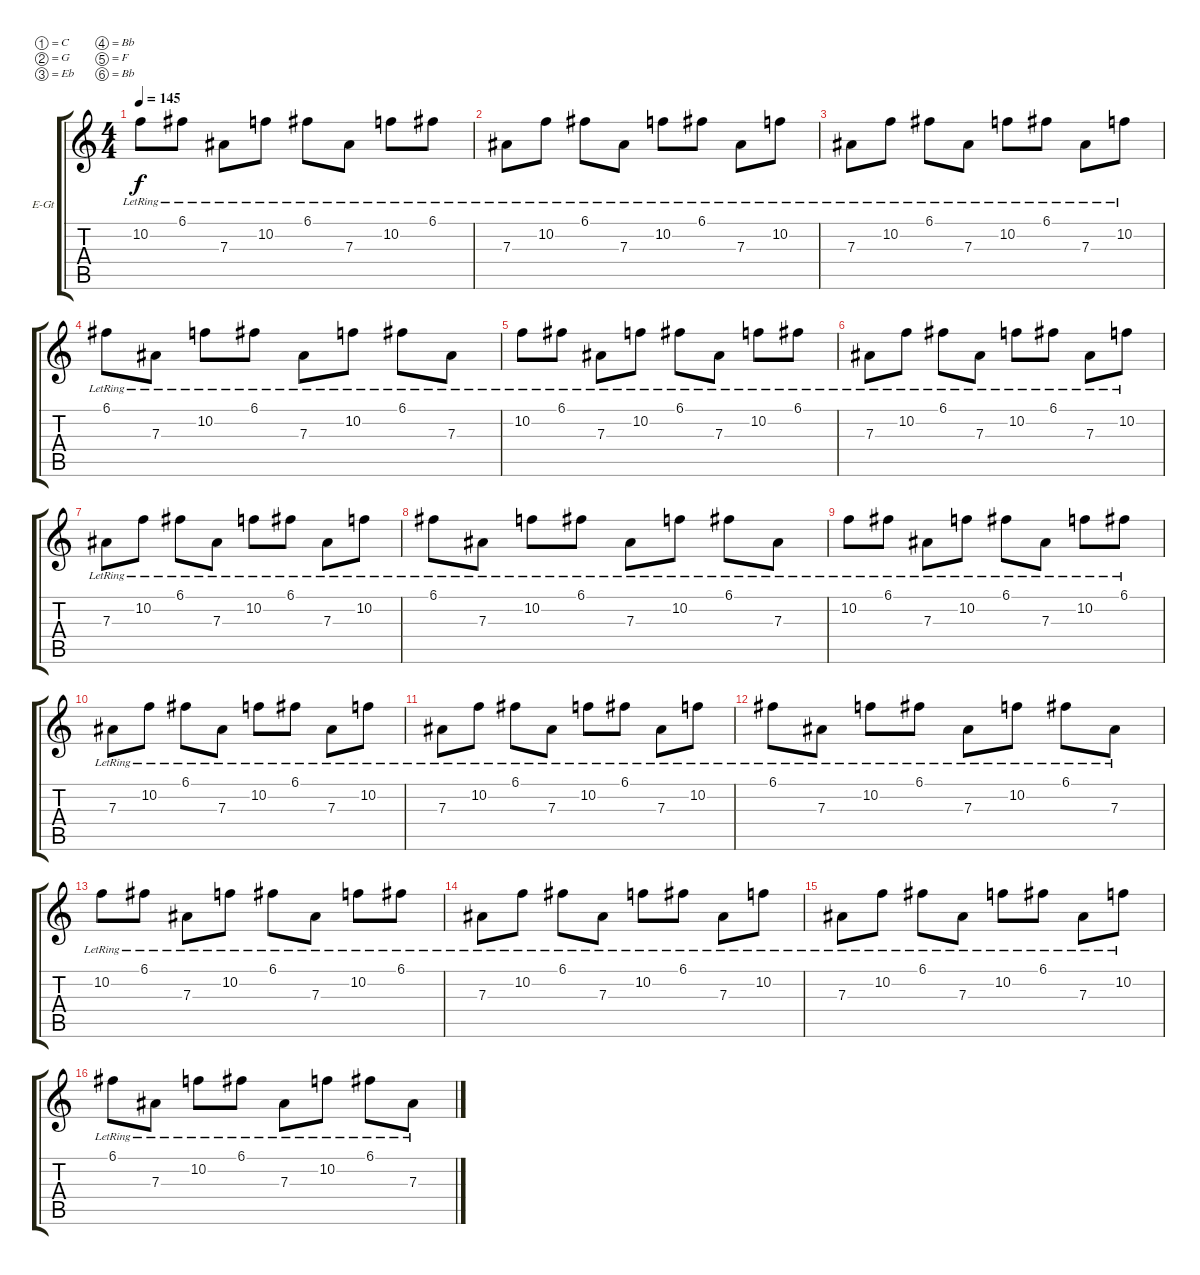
\bracketExtendMode groupsimilarinstruments
\firstSystemTrackNameOrientation horizontal
\otherSystemsTrackNameOrientation horizontal
\track ("Clean gtr" "E-Gt") {instrument electricguitarclean}
\staff {score tabs}
\tuning (C4 G3 Eb3 Bb2 F2 Bb1)
\ts (4 4)
\tempo 145
\clef g2
\ks c
10.2{lr}.8{dy f} 6.1{lr}.8 7.3{lr}.8 10.2{lr}.8 6.1{lr}.8 7.3{lr}.8 10.2{lr}.8 6.1{lr}.8 |
7.3{lr}.8 10.2{lr}.8 6.1{lr}.8 7.3{lr}.8 10.2{lr}.8 6.1{lr}.8 7.3{lr}.8 10.2{lr}.8 |
7.3{lr}.8 10.2{lr}.8 6.1{lr}.8 7.3{lr}.8 10.2{lr}.8 6.1{lr}.8 7.3{lr}.8 10.2{lr}.8 |
6.1{lr}.8 7.3{lr}.8 10.2{lr}.8 6.1{lr}.8 7.3{lr}.8 10.2{lr}.8 6.1{lr}.8 7.3{lr}.8 |
10.2{lr}.8 6.1{lr}.8 7.3{lr}.8 10.2{lr}.8 6.1{lr}.8 7.3{lr}.8 10.2{lr}.8 6.1{lr}.8 |
7.3{lr}.8 10.2{lr}.8 6.1{lr}.8 7.3{lr}.8 10.2{lr}.8 6.1{lr}.8 7.3{lr}.8 10.2{lr}.8 |
7.3{lr}.8 10.2{lr}.8 6.1{lr}.8 7.3{lr}.8 10.2{lr}.8 6.1{lr}.8 7.3{lr}.8 10.2{lr}.8 |
6.1{lr}.8 7.3{lr}.8 10.2{lr}.8 6.1{lr}.8 7.3{lr}.8 10.2{lr}.8 6.1{lr}.8 7.3{lr}.8 |
10.2{lr}.8 6.1{lr}.8 7.3{lr}.8 10.2{lr}.8 6.1{lr}.8 7.3{lr}.8 10.2{lr}.8 6.1{lr}.8 |
7.3{lr}.8 10.2{lr}.8 6.1{lr}.8 7.3{lr}.8 10.2{lr}.8 6.1{lr}.8 7.3{lr}.8 10.2{lr}.8 |
7.3{lr}.8 10.2{lr}.8 6.1{lr}.8 7.3{lr}.8 10.2{lr}.8 6.1{lr}.8 7.3{lr}.8 10.2{lr}.8 |
6.1{lr}.8 7.3{lr}.8 10.2{lr}.8 6.1{lr}.8 7.3{lr}.8 10.2{lr}.8 6.1{lr}.8 7.3{lr}.8 |
10.2{lr}.8 6.1{lr}.8 7.3{lr}.8 10.2{lr}.8 6.1{lr}.8 7.3{lr}.8 10.2{lr}.8 6.1{lr}.8 |
7.3{lr}.8 10.2{lr}.8 6.1{lr}.8 7.3{lr}.8 10.2{lr}.8 6.1{lr}.8 7.3{lr}.8 10.2{lr}.8 |
7.3{lr}.8 10.2{lr}.8 6.1{lr}.8 7.3{lr}.8 10.2{lr}.8 6.1{lr}.8 7.3{lr}.8 10.2{lr}.8 |
6.1{lr}.8 7.3{lr}.8 10.2{lr}.8 6.1{lr}.8 7.3{lr}.8 10.2{lr}.8 6.1{lr}.8 7.3{lr}.8
